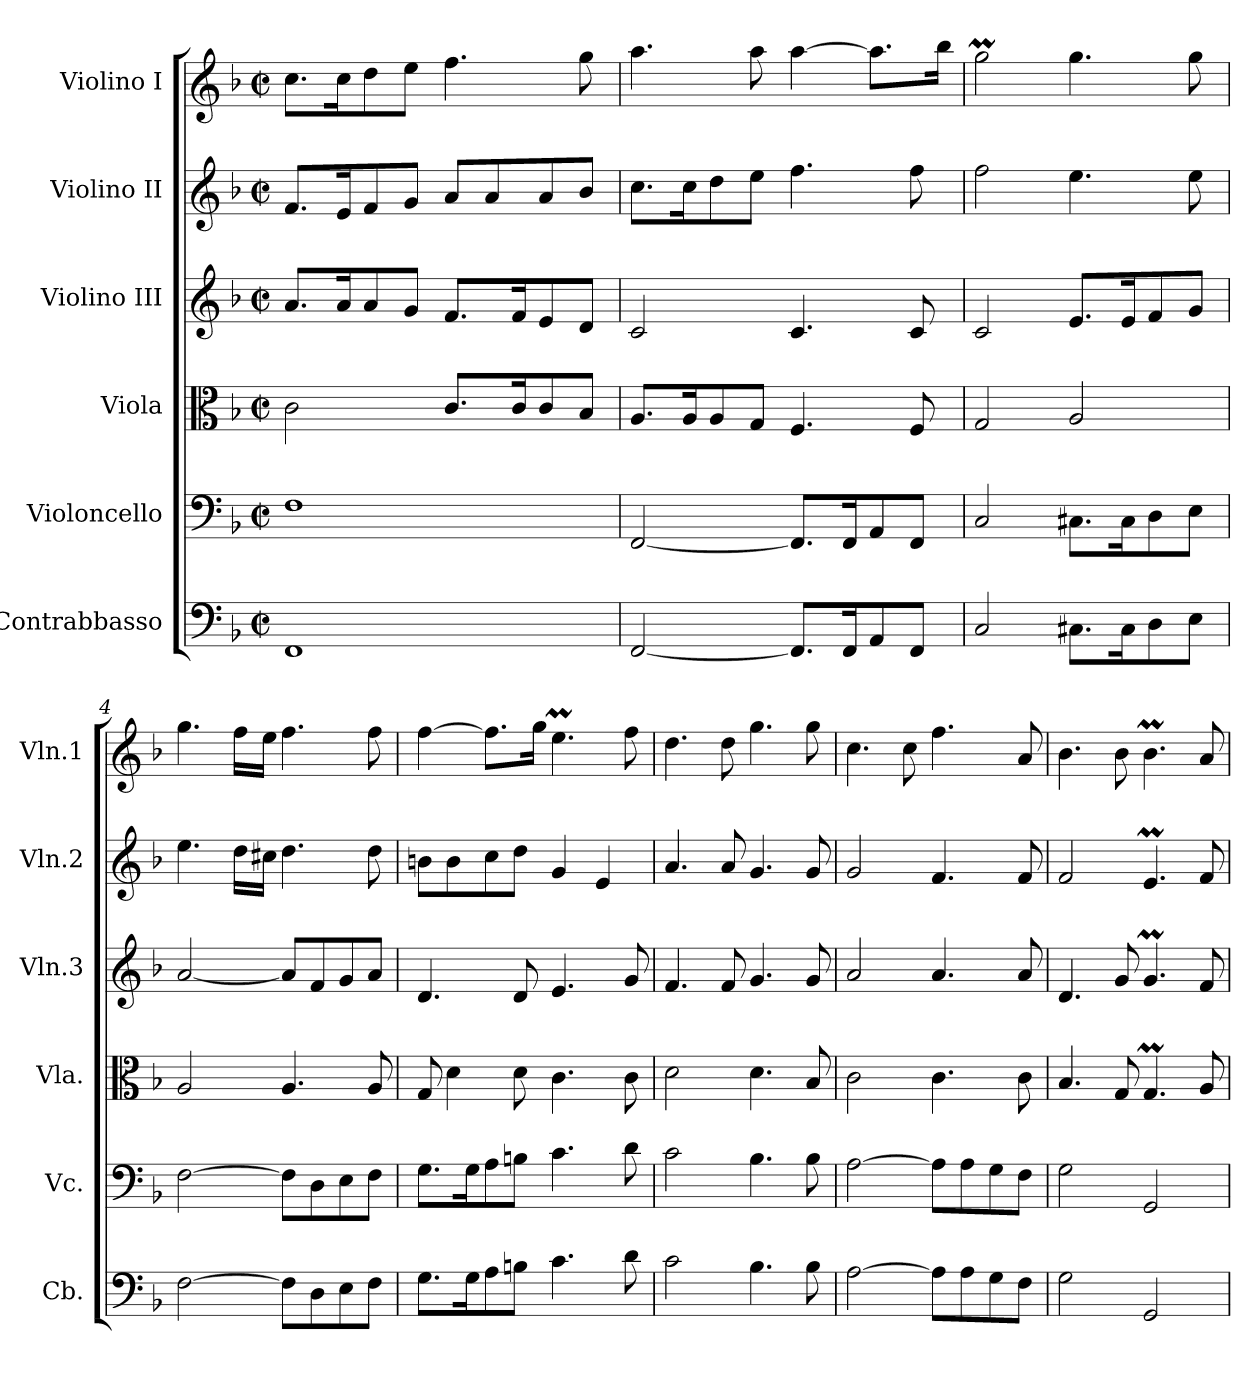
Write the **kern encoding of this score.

**kern	**kern	**kern	**kern	**kern	**kern
*part6	*part5	*part4	*part3	*part2	*part1
*staff6	*staff5	*staff4	*staff3	*staff2	*staff1
*I"Contrabbasso	*I"Violoncello	*I"Viola	*I"Violino III	*I"Violino II	*I"Violino I
*I'Cb.	*I'Vc.	*I'Vla.	*I'Vln.3	*I'Vln.2	*I'Vln.1
*clefF4	*clefF4	*clefC3	*clefG2	*clefG2	*clefG2
*ITrd7c12	*	*	*	*	*
*k[b-]	*k[b-]	*k[b-]	*k[b-]	*k[b-]	*k[b-]
*M2/2	*M2/2	*M2/2	*M2/2	*M2/2	*M2/2
*met(c|)	*met(c|)	*met(c|)	*met(c|)	*met(c|)	*met(c|)
=1	=1	=1	=1	=1	=1
1FFF	1F	2c\	8.a/L	8.f/L	8.cc\L
.	.	.	16a/K	16e/K	16cc\K
.	.	.	8a/	8f/	8dd\
.	.	.	8g/J	8g/J	8ee\J
.	.	8.c/L	8.f/L	8a/L	4.ff\
.	.	.	.	8a/	.
.	.	16c/K	16f/K	.	.
.	.	8c/	8e/	8a/	.
.	.	8B-/J	8d/J	8b-/J	8gg\
=2	=2	=2	=2	=2	=2
[2FFF/	[2FF/	8.A/L	2c/	8.cc\L	4.aa\
.	.	16A/K	.	16cc\K	.
.	.	8A/	.	8dd\	.
.	.	8G/J	.	8ee\J	8aa\
8.FFF/L]	8.FF/L]	4.F/	4.c/	4.ff\	[4aa\
16FFF/K	16FF/K	.	.	.	.
8AAA/	8AA/	.	.	.	8.aa\L]
8FFF/J	8FF/J	8F/	8c/	8ff\	.
.	.	.	.	.	16bb-\Jk
=3	=3	=3	=3	=3	=3
2CC/	2C/	2G/	2c/	2ff\	2ggM\
8.CC#X\L	8.C#X\L	2A/	8.e/L	4.ee\	4.gg\
16CC#\K	16C#\K	.	16e/K	.	.
8DD\	8D\	.	8f/	.	.
8EE\J	8E\J	.	8g/J	8ee\	8gg\
=4	=4	=4	=4	=4	=4
[2FF\	[2F\	2A/	[2a/	4.ee\	4.gg\
.	.	.	.	16dd\LL	16ff\LL
.	.	.	.	16cc#X\JJ	16ee\JJ
8FF\L]	8F\L]	4.A/	8a/L]	4.dd\	4.ff\
8DD\	8D\	.	8f/	.	.
8EE\	8E\	.	8g/	.	.
8FF\J	8F\J	8A/	8a/J	8dd\	8ff\
=5	=5	=5	=5	=5	=5
8.GG\L	8.G\L	8G/	4.d/	8bn\L	[4ff\
.	.	4d\	.	8b\	.
16GG\K	16G\K	.	.	.	.
8AA\	8A\	.	.	8cc\	8.ff\L]
8BBn\J	8Bn\J	8d\	8d/	8dd\J	.
.	.	.	.	.	16gg\Jk
4.C\	4.c\	4.c\	4.e/	4g/	4.eem\
.	.	.	.	4e/	.
8D\	8d\	8c\	8g/	.	8ff\
=6	=6	=6	=6	=6	=6
2C\	2c\	2d\	4.f/	4.a/	4.dd\
.	.	.	8f/	8a/	8dd\
4.BB-\	4.B-\	4.d\	4.g/	4.g/	4.gg\
8BB-\	8B-\	8B-/	8g/	8g/	8gg\
=7	=7	=7	=7	=7	=7
[2AA\	[2A\	2c\	2a/	2g/	4.cc\
.	.	.	.	.	8cc\
8AA\L]	8A\L]	4.c\	4.a/	4.f/	4.ff\
8AA\	8A\	.	.	.	.
8GG\	8G\	.	.	.	.
8FF\J	8F\J	8c\	8a/	8f/	8a/
!!LO:LB:g=z
=8	=8	=8	=8	=8	=8
2GG\	2G\	4.B-/	4.d/	2f/	4.b-\
.	.	8G/	8g/	.	8b-\
2GGG/	2GG/	4.GM/	4.gM/	4.em/	4.b-M\
.	.	8A/	8f/	8f/	8a/
=	=	=	=	=	=
*-	*-	*-	*-	*-	*-
